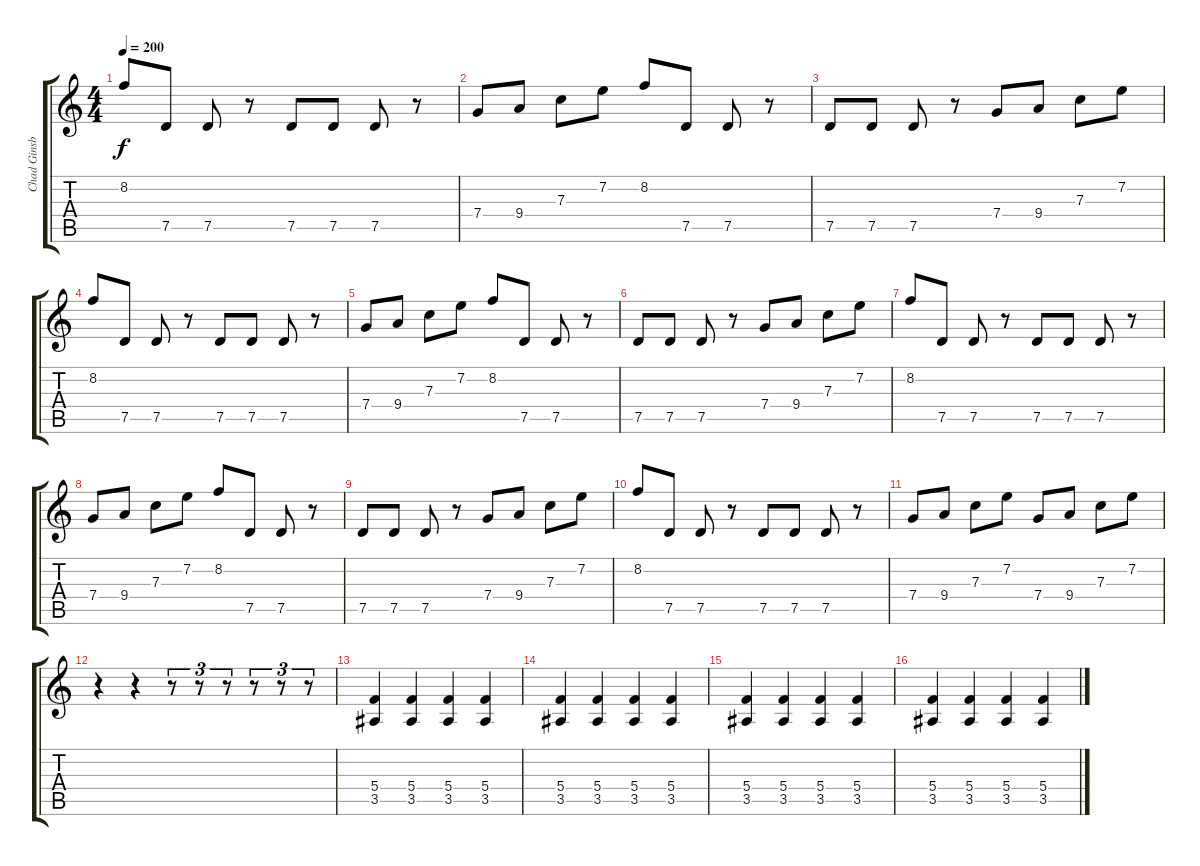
\track ("Chad Ginsburg" "Chad Ginsb") {instrument distortionguitar}
\staff {score tabs}
\tuning (D4 A3 F3 C3 G2 D2) {hide}
\ts (4 4)
\tempo 200
\clef g2
\ks c
8.2.8{dy f} 7.5.8 7.5.8 r.8 7.5.8 7.5.8 7.5.8 r.8 |
7.4.8 9.4.8 7.3.8 7.2.8 8.2.8 7.5.8 7.5.8 r.8 |
7.5.8 7.5.8 7.5.8 r.8 7.4.8 9.4.8 7.3.8 7.2.8 |
8.2.8 7.5.8 7.5.8 r.8 7.5.8 7.5.8 7.5.8 r.8 |
7.4.8 9.4.8 7.3.8 7.2.8 8.2.8 7.5.8 7.5.8 r.8 |
7.5.8 7.5.8 7.5.8 r.8 7.4.8 9.4.8 7.3.8 7.2.8 |
8.2.8 7.5.8 7.5.8 r.8 7.5.8 7.5.8 7.5.8 r.8 |
7.4.8 9.4.8 7.3.8 7.2.8 8.2.8 7.5.8 7.5.8 r.8 |
7.5.8 7.5.8 7.5.8 r.8 7.4.8 9.4.8 7.3.8 7.2.8 |
8.2.8 7.5.8 7.5.8 r.8 7.5.8 7.5.8 7.5.8 r.8 |
7.4.8 9.4.8 7.3.8 7.2.8 7.4.8 9.4.8 7.3.8 7.2.8 |
r.4 r.4 r.8{tu (3 2)} r.8{tu (3 2)} r.8{tu (3 2)} r.8{tu (3 2)} r.8{tu (3 2)} r.8{tu (3 2)} |
(5.4 3.5).4 (5.4 3.5).4 (5.4 3.5).4 (5.4 3.5).4 |
(5.4 3.5).4 (5.4 3.5).4 (5.4 3.5).4 (5.4 3.5).4 |
(5.4 3.5).4 (5.4 3.5).4 (5.4 3.5).4 (5.4 3.5).4 |
(5.4 3.5).4 (5.4 3.5).4 (5.4 3.5).4 (5.4 3.5).4
